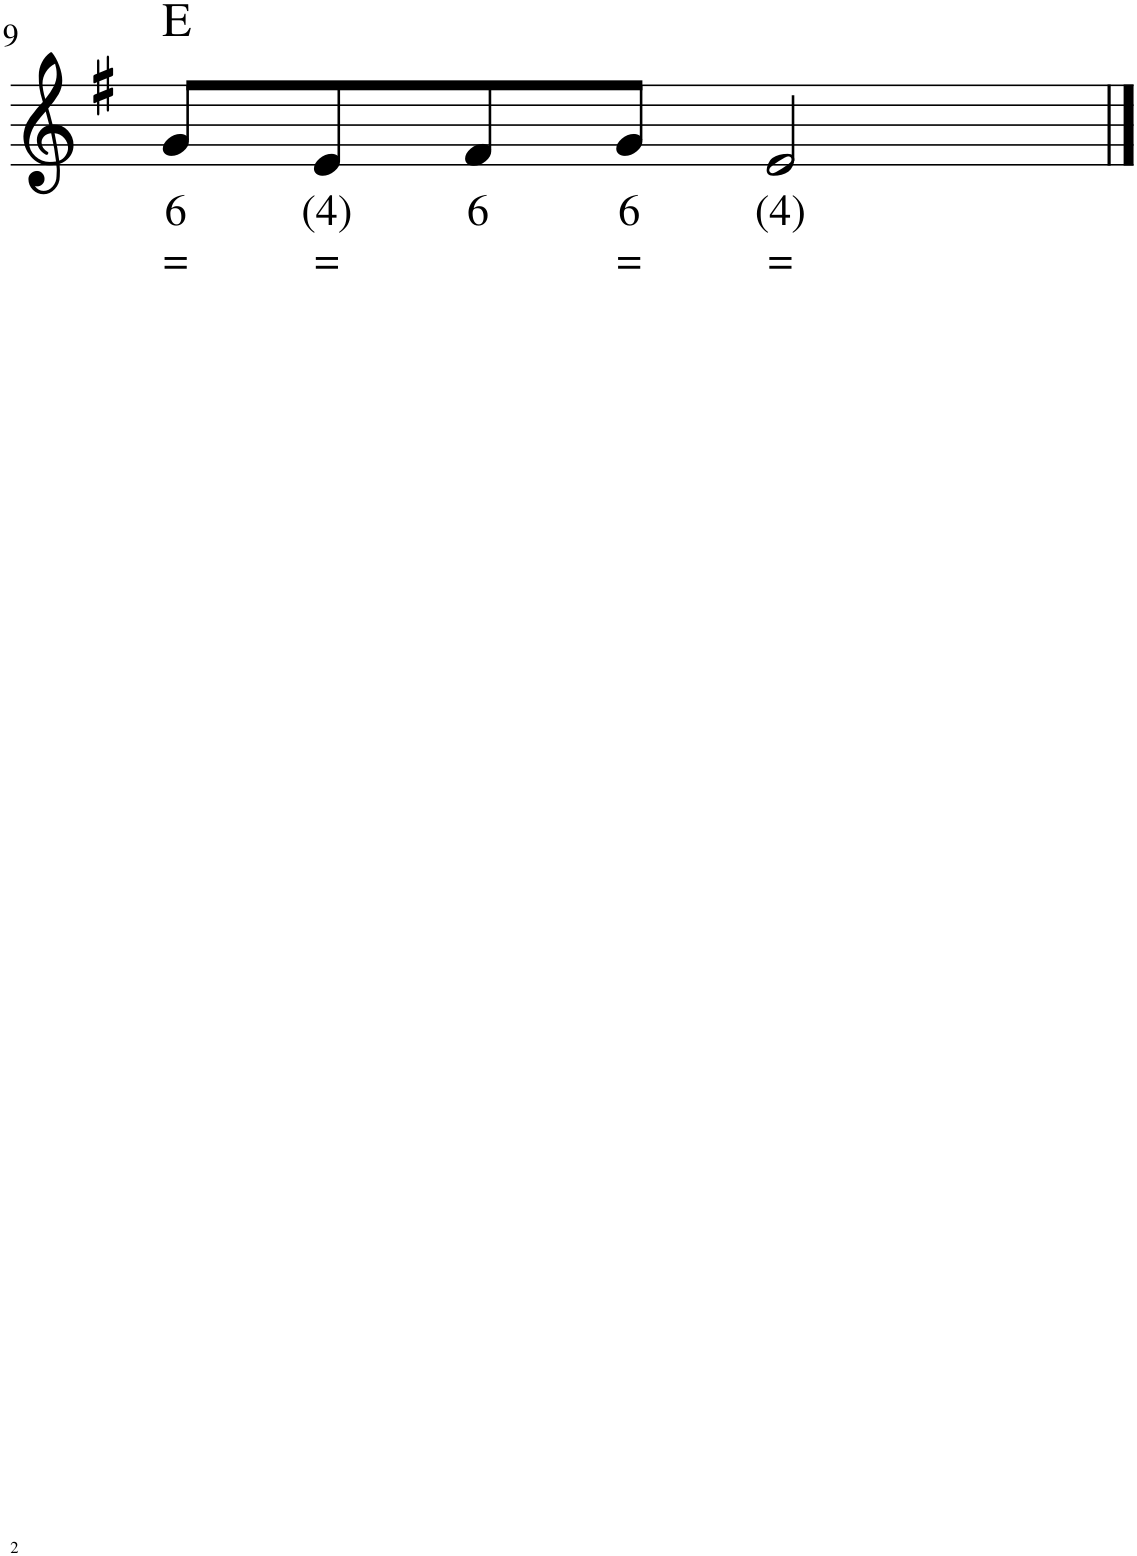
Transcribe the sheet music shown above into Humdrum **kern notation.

**kern	**text	**text	**harte
*part1	*part1	*part1	*part1
*staff1	*staff1	*staff1	*
*I"Stem	*	*	*
*I'Stm.	*	*	*
!!LO:PB:g=z
*clefG2	*	*	*
*k[f#]	*	*	*
*M4/4	*	*	*
=9	=9	=9	=9
!	!LO:LY:b	!LO:LY:b	!
8g/L	6	=	E:maj
!	!LO:LY:b	!LO:LY:b	!
8e/	(4)	=	.
!	!LO:LY:b	!	!
8f#/	6	.	.
!	!LO:LY:b	!LO:LY:b	!
8g/J	6	=	.
!	!LO:LY:b	!LO:LY:b	!
2e/	(4)	=	.
==	==	==	==
*-	*-	*-	*-
